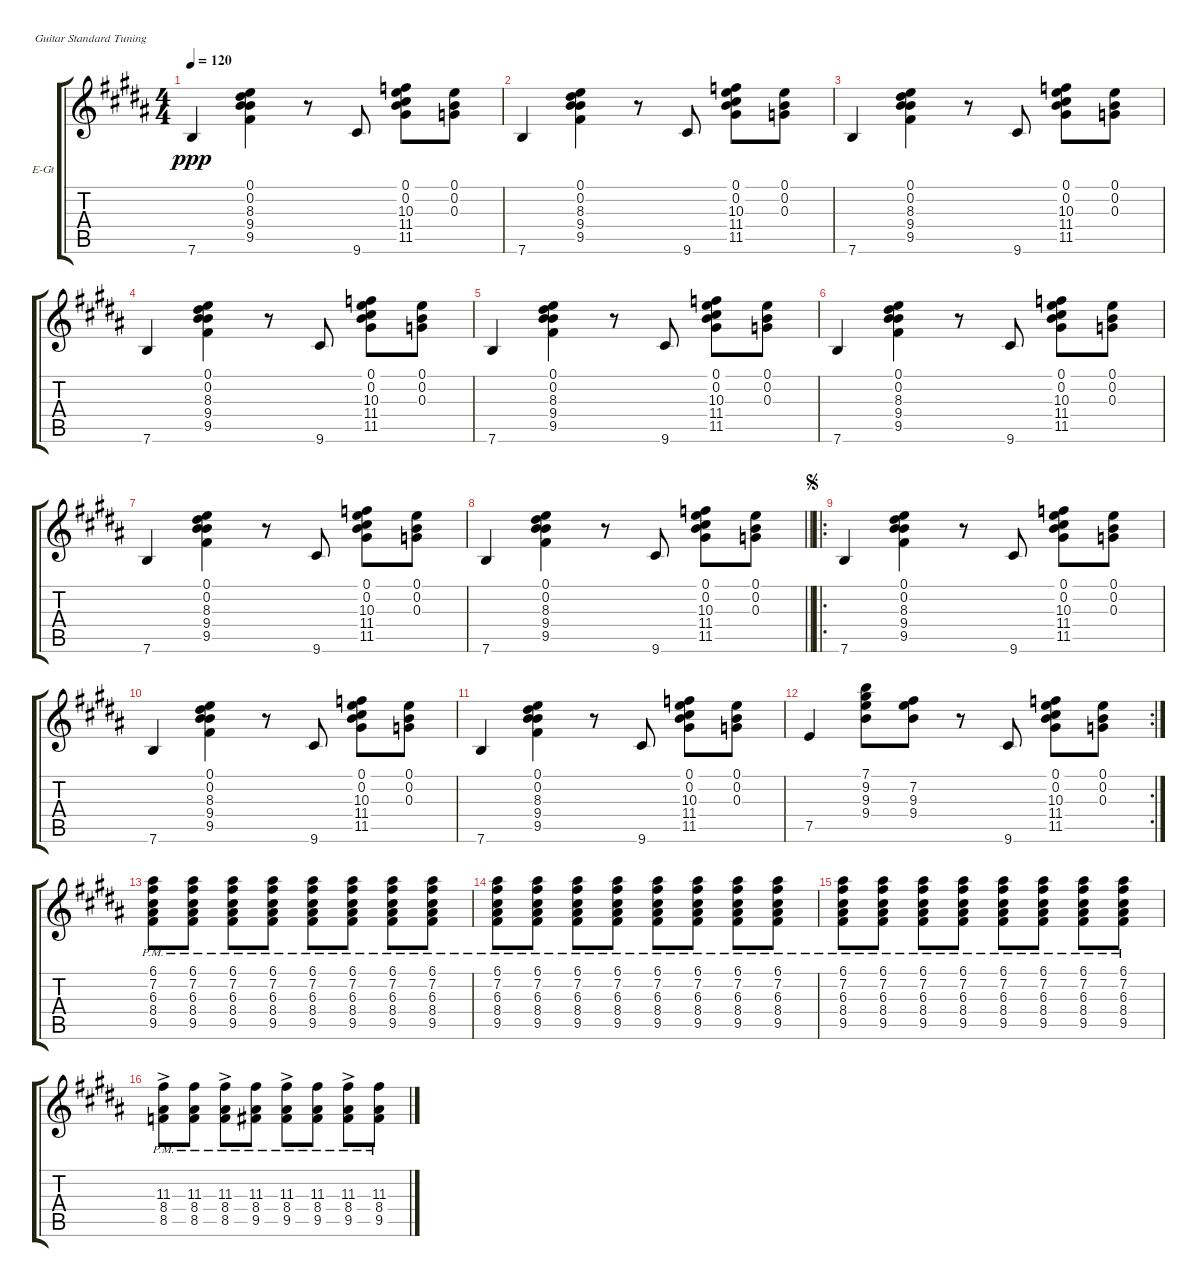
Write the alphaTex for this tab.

\defaultSystemsLayout 4
\bracketExtendMode groupsimilarinstruments
\firstSystemTrackNameOrientation horizontal
\otherSystemsTrackNameOrientation horizontal
\track ("Electric Guitar" "E-Gt") {instrument distortionguitar}
\staff {score tabs}
\tuning (E4 B3 G3 D3 A2 E2)
\ts (4 4)
\tempo 120
\clef g2
\ks b
7.6.4{dy ppp instrument distortionguitar} (9.5 9.4 8.3 0.2 0.1).4 r.8 9.6.8 (11.5 11.4 10.3 0.2 0.1).8 (0.1 0.2 0.3).8 |
7.6.4 (9.5 9.4 8.3 0.2 0.1).4 r.8 9.6.8 (11.5 11.4 10.3 0.2 0.1).8 (0.1 0.2 0.3).8 |
7.6.4 (9.5 9.4 8.3 0.2 0.1).4 r.8 9.6.8 (11.5 11.4 10.3 0.2 0.1).8 (0.1 0.2 0.3).8 |
7.6.4 (9.5 9.4 8.3 0.2 0.1).4 r.8 9.6.8 (11.5 11.4 10.3 0.2 0.1).8 (0.1 0.2 0.3).8 |
7.6.4 (9.5 9.4 8.3 0.2 0.1).4 r.8 9.6.8 (11.5 11.4 10.3 0.2 0.1).8 (0.1 0.2 0.3).8 |
7.6.4 (9.5 9.4 8.3 0.2 0.1).4 r.8 9.6.8 (11.5 11.4 10.3 0.2 0.1).8 (0.1 0.2 0.3).8 |
7.6.4 (9.5 9.4 8.3 0.2 0.1).4 r.8 9.6.8 (11.5 11.4 10.3 0.2 0.1).8 (0.1 0.2 0.3).8 |
\barLineRight lightlight
7.6.4 (9.5 9.4 8.3 0.2 0.1).4 r.8 9.6.8 (11.5 11.4 10.3 0.2 0.1).8 (0.1 0.2 0.3).8 |
\ro
\jump segno
7.6.4 (9.5 9.4 8.3 0.2 0.1).4 r.8 9.6.8 (11.5 11.4 10.3 0.2 0.1).8 (0.1 0.2 0.3).8 |
7.6.4 (9.5 9.4 8.3 0.2 0.1).4 r.8 9.6.8 (11.5 11.4 10.3 0.2 0.1).8 (0.1 0.2 0.3).8 |
7.6.4 (9.5 9.4 8.3 0.2 0.1).4 r.8 9.6.8 (11.5 11.4 10.3 0.2 0.1).8 (0.1 0.2 0.3).8 |
\rc 2
7.5.4 (9.4 9.3 9.2 7.1).8 (9.4 9.3 7.2).8 r.8 9.6.8 (11.5 11.4 10.3 0.2 0.1).8 (0.1 0.2 0.3).8 |
(9.5{pm} 8.4{pm} 6.3{pm} 7.2{pm} 6.1{pm}).8 (9.5{pm} 8.4{pm} 6.3{pm} 7.2{pm} 6.1{pm}).8 (9.5{pm} 8.4{pm} 6.3{pm} 7.2{pm} 6.1{pm}).8 (9.5{pm} 8.4{pm} 6.3{pm} 7.2{pm} 6.1{pm}).8 (9.5{pm} 8.4{pm} 6.3{pm} 7.2{pm} 6.1{pm}).8 (9.5{pm} 8.4{pm} 6.3{pm} 7.2{pm} 6.1{pm}).8 (9.5{pm} 8.4{pm} 6.3{pm} 7.2{pm} 6.1{pm}).8 (9.5{pm} 8.4{pm} 6.3{pm} 7.2{pm} 6.1{pm}).8 |
(9.5{pm} 8.4{pm} 6.3{pm} 7.2{pm} 6.1{pm}).8 (9.5{pm} 8.4{pm} 6.3{pm} 7.2{pm} 6.1{pm}).8 (9.5{pm} 8.4{pm} 6.3{pm} 7.2{pm} 6.1{pm}).8 (9.5{pm} 8.4{pm} 6.3{pm} 7.2{pm} 6.1{pm}).8 (9.5{pm} 8.4{pm} 6.3{pm} 7.2{pm} 6.1{pm}).8 (9.5{pm} 8.4{pm} 6.3{pm} 7.2{pm} 6.1{pm}).8 (9.5{pm} 8.4{pm} 6.3{pm} 7.2{pm} 6.1{pm}).8 (9.5{pm} 8.4{pm} 6.3{pm} 7.2{pm} 6.1{pm}).8 |
(9.5{pm} 8.4{pm} 6.3{pm} 7.2{pm} 6.1{pm}).8 (9.5{pm} 8.4{pm} 6.3{pm} 7.2{pm} 6.1{pm}).8 (9.5{pm} 8.4{pm} 6.3{pm} 7.2{pm} 6.1{pm}).8 (9.5{pm} 8.4{pm} 6.3{pm} 7.2{pm} 6.1{pm}).8 (9.5{pm} 8.4{pm} 6.3{pm} 7.2{pm} 6.1{pm}).8 (9.5{pm} 8.4{pm} 6.3{pm} 7.2{pm} 6.1{pm}).8 (9.5{pm} 8.4{pm} 6.3{pm} 7.2{pm} 6.1{pm}).8 (9.5{pm} 8.4{pm} 6.3{pm} 7.2{pm} 6.1{pm}).8 |
(8.5{ac pm} 8.4{ac pm} 11.3{ac pm}).8 (8.5{pm} 8.4{pm} 11.3{pm}).8 (8.5{ac pm} 8.4{ac pm} 11.3{ac pm}).8 (9.5{pm} 8.4{pm} 11.3{pm}).8 (9.5{ac pm} 8.4{ac pm} 11.3{ac pm}).8 (9.5{pm} 8.4{pm} 11.3{pm}).8 (9.5{ac pm} 8.4{ac pm} 11.3{ac pm}).8 (9.5{pm} 8.4{pm} 11.3{pm}).8
